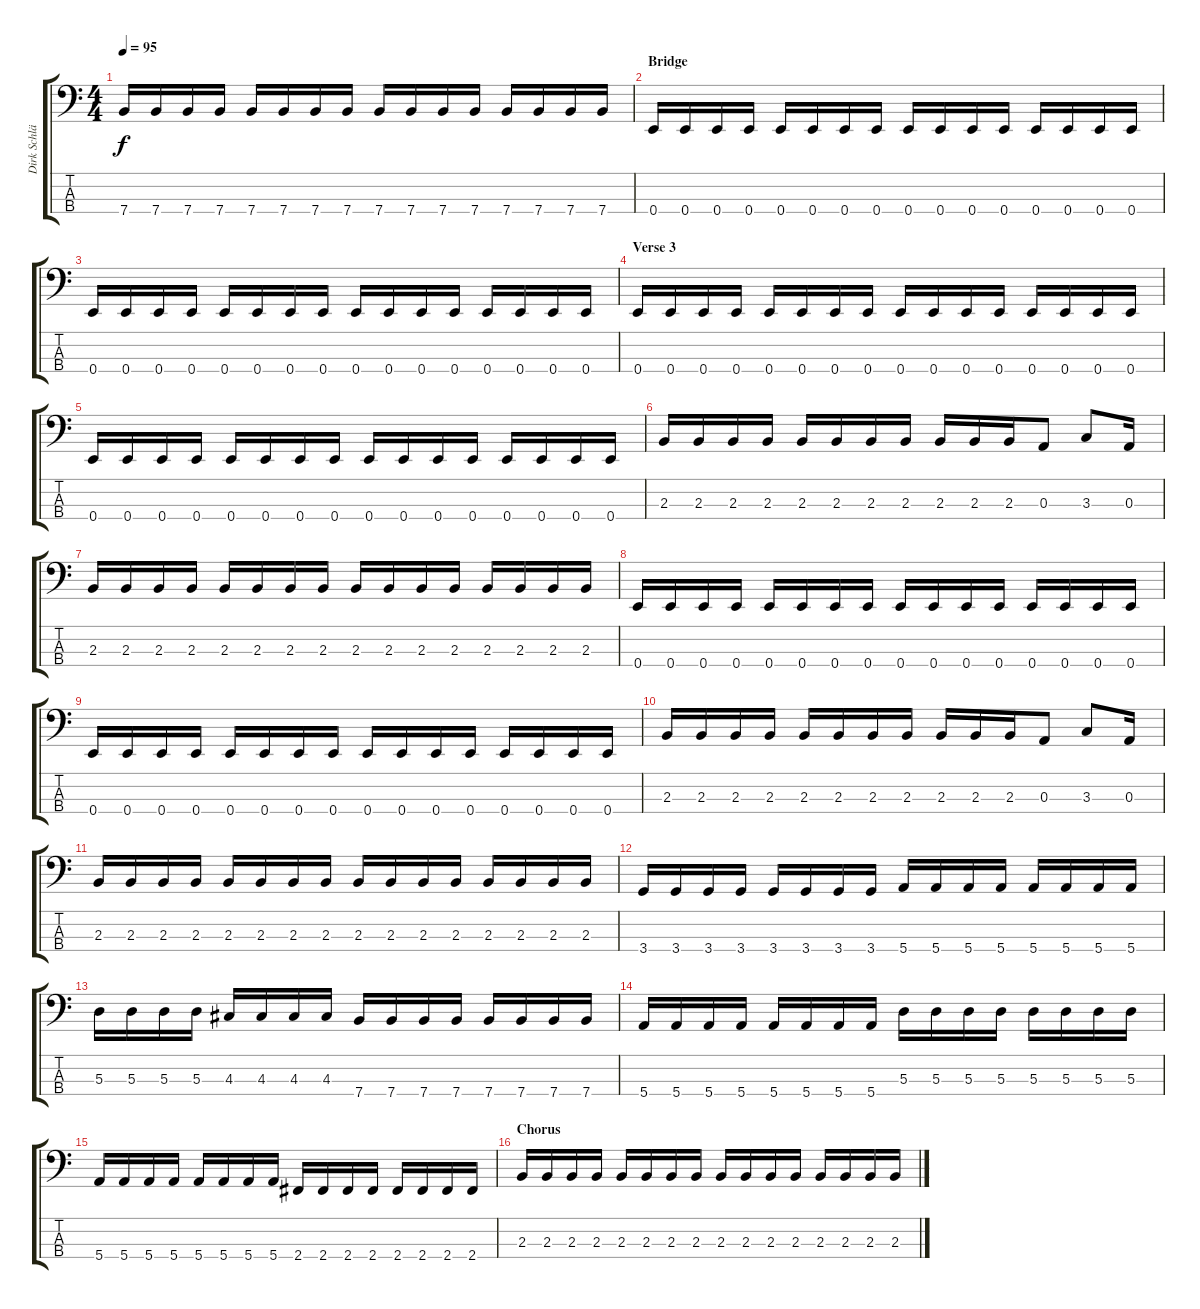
\track ("Dirk Schlächter [bass]" "Dirk Schlä") {instrument electricbasspick}
\staff {score tabs}
\tuning (G2 D2 A1 E1) {hide}
\ts (4 4)
\tempo 95
\clef f4
\ks c
7.4.16{dy f} 7.4.16 7.4.16 7.4.16 7.4.16 7.4.16 7.4.16 7.4.16 7.4.16 7.4.16 7.4.16 7.4.16 7.4.16 7.4.16 7.4.16 7.4.16 |
\section ("" "Bridge")
0.4.16 0.4.16 0.4.16 0.4.16 0.4.16 0.4.16 0.4.16 0.4.16 0.4.16 0.4.16 0.4.16 0.4.16 0.4.16 0.4.16 0.4.16 0.4.16 |
0.4.16 0.4.16 0.4.16 0.4.16 0.4.16 0.4.16 0.4.16 0.4.16 0.4.16 0.4.16 0.4.16 0.4.16 0.4.16 0.4.16 0.4.16 0.4.16 |
\section ("" "Verse 3")
0.4.16 0.4.16 0.4.16 0.4.16 0.4.16 0.4.16 0.4.16 0.4.16 0.4.16 0.4.16 0.4.16 0.4.16 0.4.16 0.4.16 0.4.16 0.4.16 |
0.4.16 0.4.16 0.4.16 0.4.16 0.4.16 0.4.16 0.4.16 0.4.16 0.4.16 0.4.16 0.4.16 0.4.16 0.4.16 0.4.16 0.4.16 0.4.16 |
2.3.16 2.3.16 2.3.16 2.3.16 2.3.16 2.3.16 2.3.16 2.3.16 2.3.16 2.3.16 2.3.16 0.3.8 3.3.8 0.3.16 |
2.3.16 2.3.16 2.3.16 2.3.16 2.3.16 2.3.16 2.3.16 2.3.16 2.3.16 2.3.16 2.3.16 2.3.16 2.3.16 2.3.16 2.3.16 2.3.16 |
0.4.16 0.4.16 0.4.16 0.4.16 0.4.16 0.4.16 0.4.16 0.4.16 0.4.16 0.4.16 0.4.16 0.4.16 0.4.16 0.4.16 0.4.16 0.4.16 |
0.4.16 0.4.16 0.4.16 0.4.16 0.4.16 0.4.16 0.4.16 0.4.16 0.4.16 0.4.16 0.4.16 0.4.16 0.4.16 0.4.16 0.4.16 0.4.16 |
2.3.16 2.3.16 2.3.16 2.3.16 2.3.16 2.3.16 2.3.16 2.3.16 2.3.16 2.3.16 2.3.16 0.3.8 3.3.8 0.3.16 |
2.3.16 2.3.16 2.3.16 2.3.16 2.3.16 2.3.16 2.3.16 2.3.16 2.3.16 2.3.16 2.3.16 2.3.16 2.3.16 2.3.16 2.3.16 2.3.16 |
3.4.16 3.4.16 3.4.16 3.4.16 3.4.16 3.4.16 3.4.16 3.4.16 5.4.16 5.4.16 5.4.16 5.4.16 5.4.16 5.4.16 5.4.16 5.4.16 |
5.3.16 5.3.16 5.3.16 5.3.16 4.3.16 4.3.16 4.3.16 4.3.16 7.4.16 7.4.16 7.4.16 7.4.16 7.4.16 7.4.16 7.4.16 7.4.16 |
5.4.16 5.4.16 5.4.16 5.4.16 5.4.16 5.4.16 5.4.16 5.4.16 5.3.16 5.3.16 5.3.16 5.3.16 5.3.16 5.3.16 5.3.16 5.3.16 |
5.4.16 5.4.16 5.4.16 5.4.16 5.4.16 5.4.16 5.4.16 5.4.16 2.4.16 2.4.16 2.4.16 2.4.16 2.4.16 2.4.16 2.4.16 2.4.16 |
\section ("" "Chorus")
2.3.16 2.3.16 2.3.16 2.3.16 2.3.16 2.3.16 2.3.16 2.3.16 2.3.16 2.3.16 2.3.16 2.3.16 2.3.16 2.3.16 2.3.16 2.3.16
